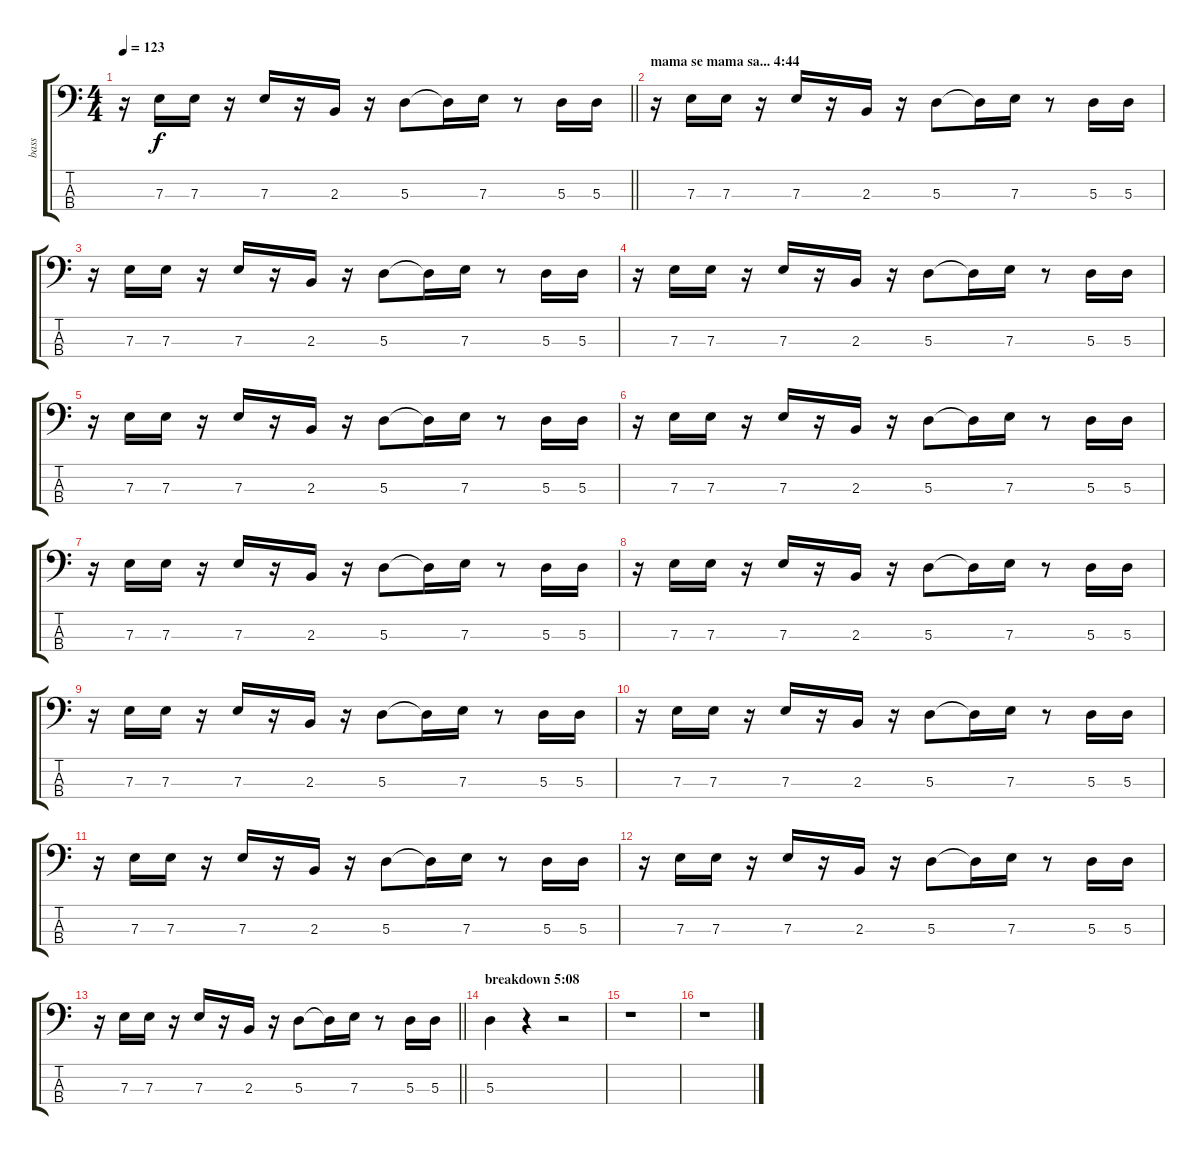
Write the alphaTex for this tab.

\track ("bass" "bass") {instrument synthbass2}
\staff {score tabs}
\tuning (G2 D2 A1 E1) {hide}
\ts (4 4)
\tempo 123
\clef f4
\barLineRight lightlight
\ks c
r.16{dy f} 7.3.16 7.3.16 r.16 7.3.16 r.16 2.3.16 r.16 5.3.8 5.3{t}.16 7.3.16 r.8 5.3.16 5.3.16 |
\section ("" "mama se mama sa... 4:44")
r.16 7.3.16 7.3.16 r.16 7.3.16 r.16 2.3.16 r.16 5.3.8 5.3{t}.16 7.3.16 r.8 5.3.16 5.3.16 |
r.16 7.3.16 7.3.16 r.16 7.3.16 r.16 2.3.16 r.16 5.3.8 5.3{t}.16 7.3.16 r.8 5.3.16 5.3.16 |
r.16 7.3.16 7.3.16 r.16 7.3.16 r.16 2.3.16 r.16 5.3.8 5.3{t}.16 7.3.16 r.8 5.3.16 5.3.16 |
r.16 7.3.16 7.3.16 r.16 7.3.16 r.16 2.3.16 r.16 5.3.8 5.3{t}.16 7.3.16 r.8 5.3.16 5.3.16 |
r.16 7.3.16 7.3.16 r.16 7.3.16 r.16 2.3.16 r.16 5.3.8 5.3{t}.16 7.3.16 r.8 5.3.16 5.3.16 |
r.16 7.3.16 7.3.16 r.16 7.3.16 r.16 2.3.16 r.16 5.3.8 5.3{t}.16 7.3.16 r.8 5.3.16 5.3.16 |
r.16 7.3.16 7.3.16 r.16 7.3.16 r.16 2.3.16 r.16 5.3.8 5.3{t}.16 7.3.16 r.8 5.3.16 5.3.16 |
r.16 7.3.16 7.3.16 r.16 7.3.16 r.16 2.3.16 r.16 5.3.8 5.3{t}.16 7.3.16 r.8 5.3.16 5.3.16 |
r.16 7.3.16 7.3.16 r.16 7.3.16 r.16 2.3.16 r.16 5.3.8 5.3{t}.16 7.3.16 r.8 5.3.16 5.3.16 |
r.16 7.3.16 7.3.16 r.16 7.3.16 r.16 2.3.16 r.16 5.3.8 5.3{t}.16 7.3.16 r.8 5.3.16 5.3.16 |
r.16 7.3.16 7.3.16 r.16 7.3.16 r.16 2.3.16 r.16 5.3.8 5.3{t}.16 7.3.16 r.8 5.3.16 5.3.16 |
\barLineRight lightlight
r.16 7.3.16 7.3.16 r.16 7.3.16 r.16 2.3.16 r.16 5.3.8 5.3{t}.16 7.3.16 r.8 5.3.16 5.3.16 |
\section ("" "breakdown 5:08")
5.3.4{volume 0} r.4 r.2{volume 13} |
r.1 |
r.1
